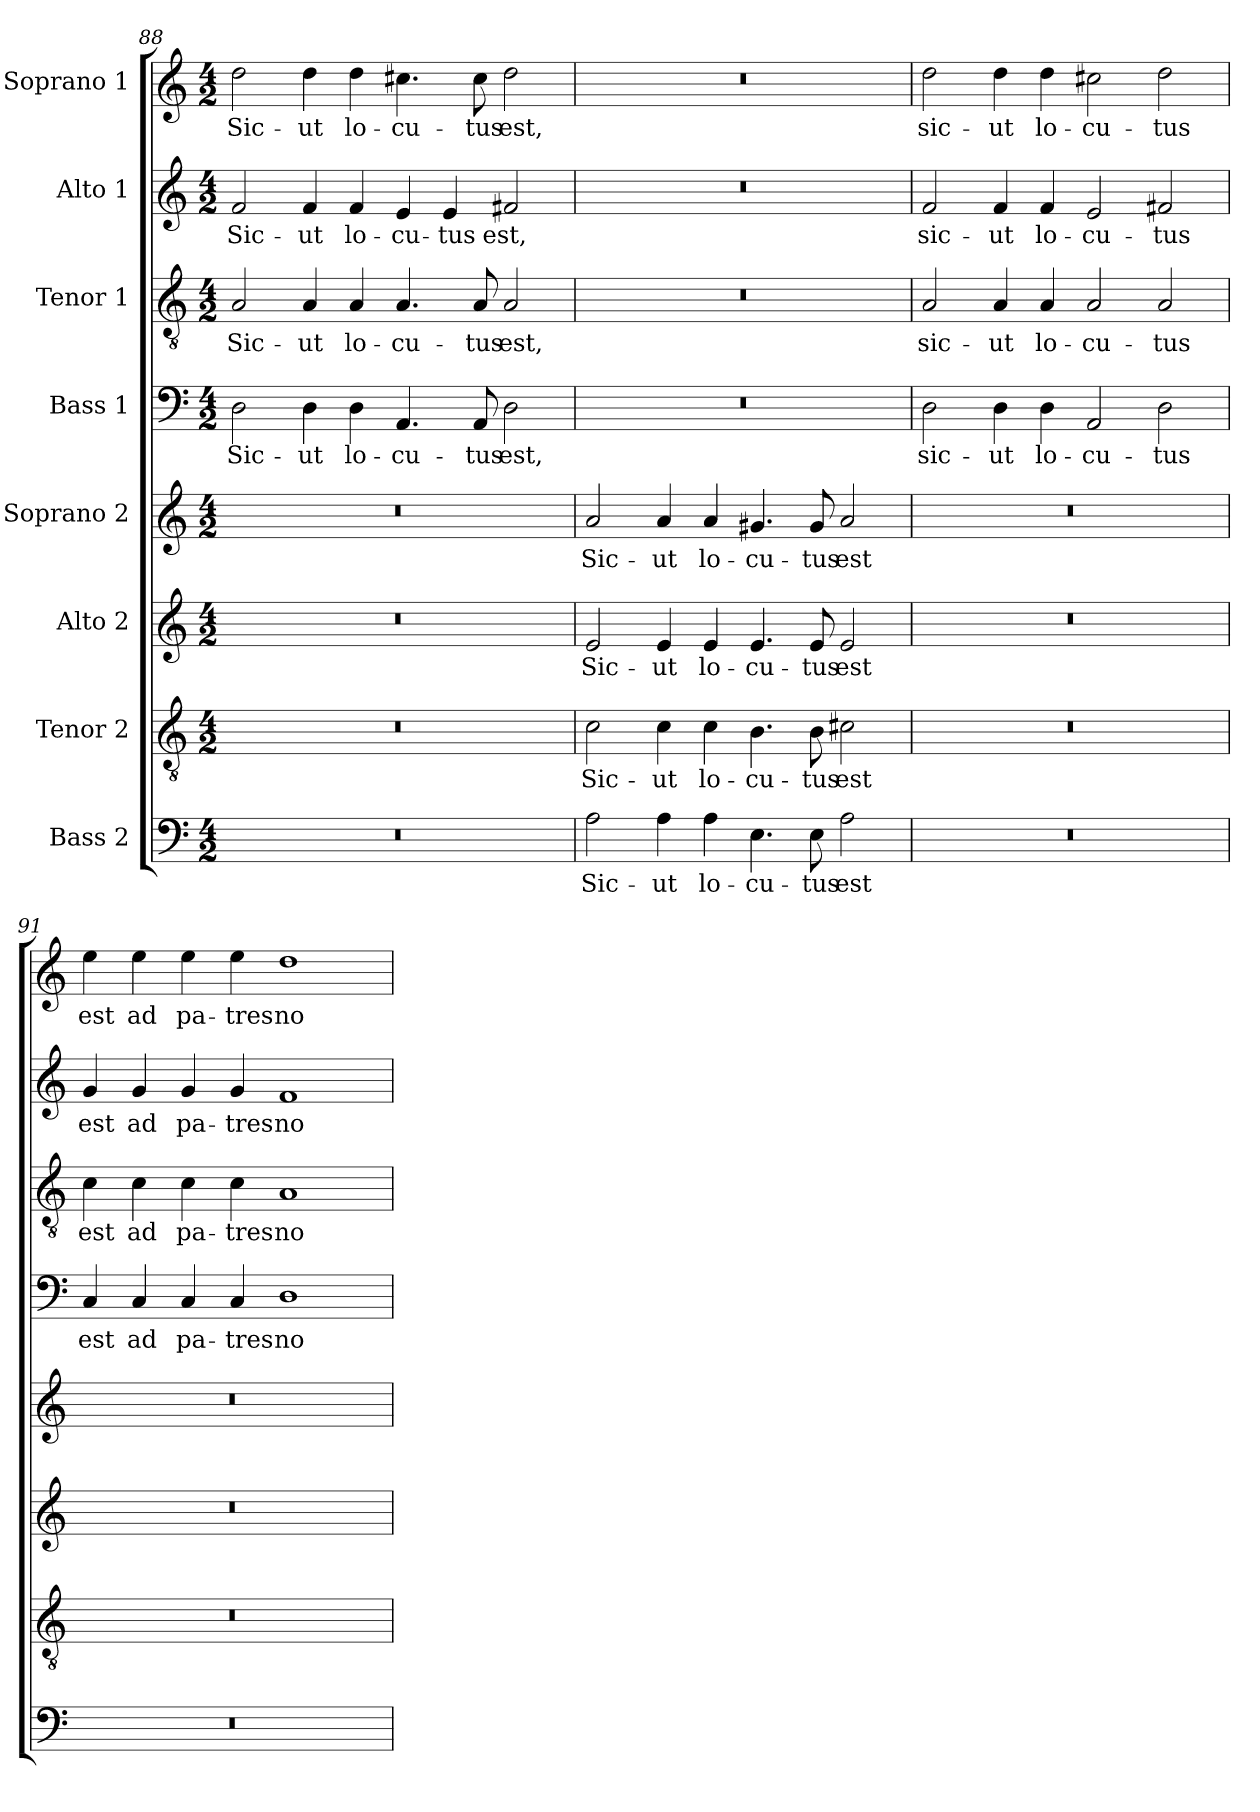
**kern	**text	**kern	**text	**kern	**text	**kern	**text	**kern	**text	**kern	**text	**kern	**text	**kern	**text
*part8	*part8	*part7	*part7	*part6	*part6	*part5	*part5	*part4	*part4	*part3	*part3	*part2	*part2	*part1	*part1
*staff8	*staff8	*staff7	*staff7	*staff6	*staff6	*staff5	*staff5	*staff4	*staff4	*staff3	*staff3	*staff2	*staff2	*staff1	*staff1
*I"Bass 2	*	*I"Tenor 2	*	*I"Alto 2	*	*I"Soprano 2	*	*I"Bass 1	*	*I"Tenor 1	*	*I"Alto 1	*	*I"Soprano 1	*
*clefF4	*	*clefGv2	*	*clefG2	*	*clefG2	*	*clefF4	*	*clefGv2	*	*clefG2	*	*clefG2	*
*k[]	*	*k[]	*	*k[]	*	*k[]	*	*k[]	*	*k[]	*	*k[]	*	*k[]	*
*M4/2	*	*M4/2	*	*M4/2	*	*M4/2	*	*M4/2	*	*M4/2	*	*M4/2	*	*M4/2	*
=88	=88	=88	=88	=88	=88	=88	=88	=88	=88	=88	=88	=88	=88	=88	=88
0r	.	0r	.	0r	.	0r	.	2D\	Sic-	2A/	Sic-	2f/	Sic-	2dd\	Sic-
.	.	.	.	.	.	.	.	4D\	ut	4A/	ut	4f/	ut	4dd\	ut
.	.	.	.	.	.	.	.	4D\	lo-	4A/	lo-	4f/	lo-	4dd\	lo-
.	.	.	.	.	.	.	.	4.AA/	cu-	4.A/	cu-	4e/	cu-	4.cc#X\	cu-
.	.	.	.	.	.	.	.	.	.	.	.	4e/	tus	.	.
.	.	.	.	.	.	.	.	8AA/	tus	8A/	tus	.	.	8cc#\	tus
.	.	.	.	.	.	.	.	2D\	est,	2A/	est,	2f#X/	est,	2dd\	est,
=89	=89	=89	=89	=89	=89	=89	=89	=89	=89	=89	=89	=89	=89	=89	=89
2A\	Sic-	2c\	Sic-	2e/	Sic-	2a/	Sic-	0r	.	0r	.	0r	.	0r	.
4A\	ut	4c\	ut	4e/	ut	4a/	ut	.	.	.	.	.	.	.	.
4A\	lo-	4c\	lo-	4e/	lo-	4a/	lo-	.	.	.	.	.	.	.	.
4.E\	cu-	4.B\	cu-	4.e/	cu-	4.g#X/	cu-	.	.	.	.	.	.	.	.
8E\	tus	8B\	tus	8e/	tus	8g#/	tus	.	.	.	.	.	.	.	.
2A\	est	2c#X\	est	2e/	est	2a/	est	.	.	.	.	.	.	.	.
=90	=90	=90	=90	=90	=90	=90	=90	=90	=90	=90	=90	=90	=90	=90	=90
0r	.	0r	.	0r	.	0r	.	2D\	sic-	2A/	sic-	2f/	sic-	2dd\	sic-
.	.	.	.	.	.	.	.	4D\	ut	4A/	ut	4f/	ut	4dd\	ut
.	.	.	.	.	.	.	.	4D\	lo-	4A/	lo-	4f/	lo-	4dd\	lo-
.	.	.	.	.	.	.	.	2AA/	cu-	2A/	cu-	2e/	cu-	2cc#X\	cu-
.	.	.	.	.	.	.	.	2D\	tus	2A/	tus	2f#X/	tus	2dd\	tus
=91	=91	=91	=91	=91	=91	=91	=91	=91	=91	=91	=91	=91	=91	=91	=91
0r	.	0r	.	0r	.	0r	.	4C/	est	4c\	est	4g/	est	4ee\	est
.	.	.	.	.	.	.	.	4C/	ad	4c\	ad	4g/	ad	4ee\	ad
.	.	.	.	.	.	.	.	4C/	pa-	4c\	pa-	4g/	pa-	4ee\	pa-
.	.	.	.	.	.	.	.	4C/	tres	4c\	tres	4g/	tres	4ee\	tres
.	.	.	.	.	.	.	.	1D	no-	1A	no-	1f	no-	1dd	no-
=	=	=	=	=	=	=	=	=	=	=	=	=	=	=	=
*-	*-	*-	*-	*-	*-	*-	*-	*-	*-	*-	*-	*-	*-	*-	*-
